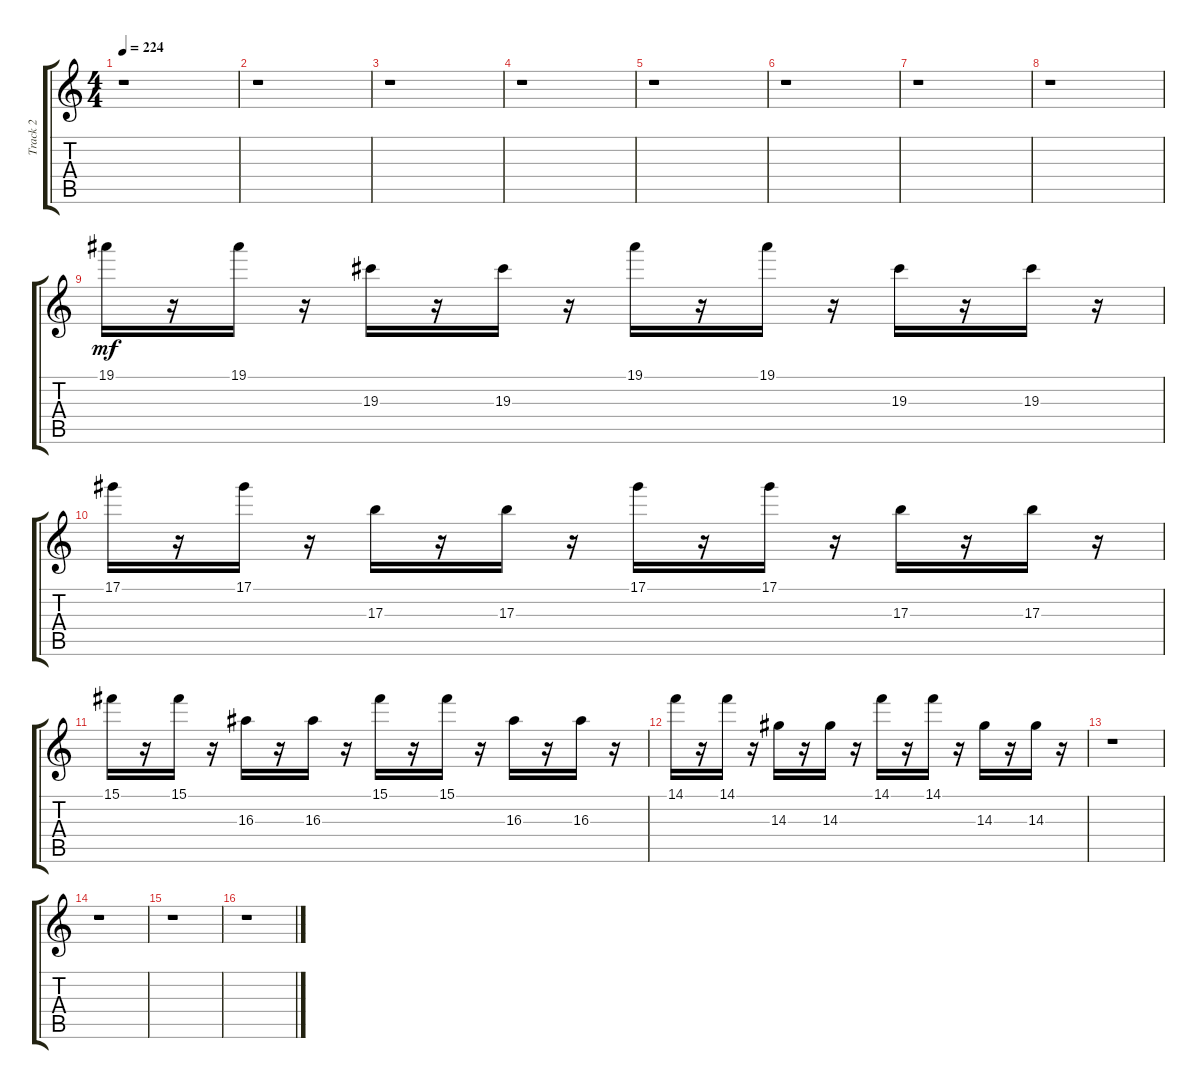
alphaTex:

\track ("Track 2" "Track 2") {instrument electricguitarmuted}
\staff {score tabs}
\tuning (Eb4 Bb3 Gb3 Db3 Ab2 Eb2) {hide}
\ts (4 4)
\tempo 224
\clef g2
\ks c
r.1{dy fff} |
r.1 |
r.1 |
r.1 |
r.1 |
r.1 |
r.1 |
r.1 |
19.1.16{dy mf} r.16 19.1.16 r.16 19.3.16 r.16 19.3.16 r.16 19.1.16 r.16 19.1.16 r.16 19.3.16 r.16 19.3.16 r.16 |
17.1.16 r.16 17.1.16 r.16 17.3.16 r.16 17.3.16 r.16 17.1.16 r.16 17.1.16 r.16 17.3.16 r.16 17.3.16 r.16 |
15.1.16 r.16 15.1.16 r.16 16.3.16 r.16 16.3.16 r.16 15.1.16 r.16 15.1.16 r.16 16.3.16 r.16 16.3.16 r.16 |
14.1.16 r.16 14.1.16 r.16 14.3.16 r.16 14.3.16 r.16 14.1.16 r.16 14.1.16 r.16 14.3.16 r.16 14.3.16 r.16 |
r.1 |
r.1 |
r.1 |
r.1
